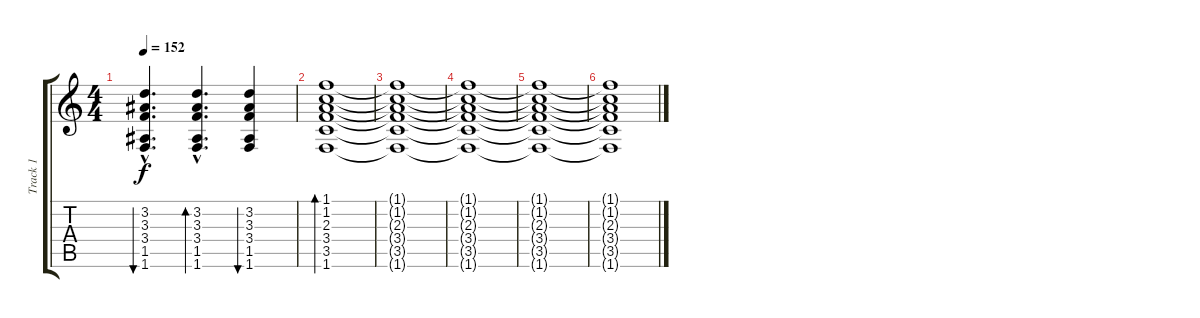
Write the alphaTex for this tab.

\track ("Track 1" "Track 1") {instrument acousticguitarsteel}
\staff {score tabs}
\tuning (E4 B3 G3 D3 A2 E2) {hide}
\ts (4 4)
\tempo 152
\clef g2
\ks c
(3.2{hac} 3.3{hac} 3.4{hac} 1.5{hac} 1.6{hac}).4{d bu 60 dy f} (3.2{hac} 3.3{hac} 3.4{hac} 1.5{hac} 1.6{hac}).4{d bd 60} (3.2 3.3 3.4 1.5 1.6).4{bu 60} |
(1.1 1.2 2.3 3.4 3.5 1.6).1{bd 240} |
(1.1{t} 1.2{t} 2.3{t} 3.4{t} 3.5{t} 1.6{t}).1 |
(1.1{t} 1.2{t} 2.3{t} 3.4{t} 3.5{t} 1.6{t}).1 |
(1.1{t} 1.2{t} 2.3{t} 3.4{t} 3.5{t} 1.6{t}).1 |
(1.1{t} 1.2{t} 2.3{t} 3.4{t} 3.5{t} 1.6{t}).1
